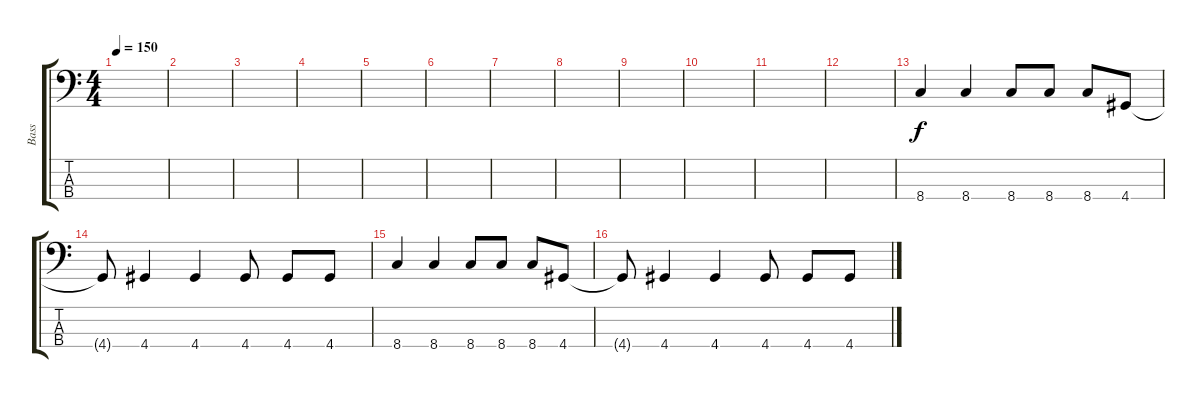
\track ("Bass" "Bass") {instrument electricbassfinger}
\staff {score tabs}
\tuning (G2 D2 A1 E1) {hide}
\ts (4 4)
\tempo 150
\clef f4
\ks c
|
|
|
|
|
|
|
|
|
|
|
|
8.4.4 8.4.4 8.4.8 8.4.8 8.4.8 4.4.8 |
4.4{t}.8 4.4.4 4.4.4 4.4.8 4.4.8 4.4.8 |
8.4.4 8.4.4 8.4.8 8.4.8 8.4.8 4.4.8 |
4.4{t}.8 4.4.4 4.4.4 4.4.8 4.4.8 4.4.8
